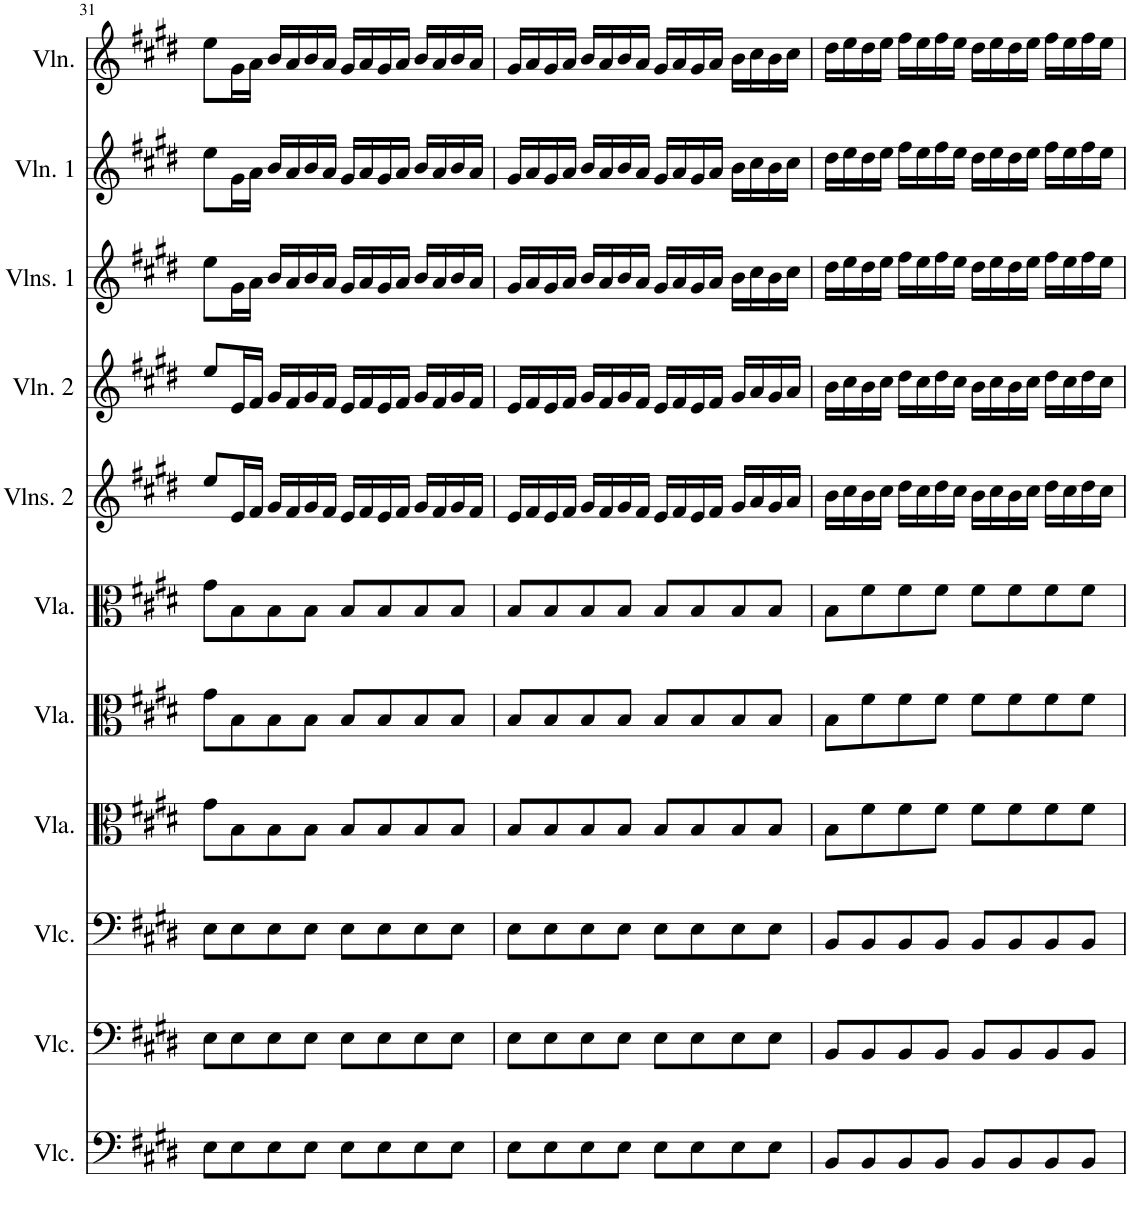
**kern	**kern	**kern	**kern	**kern	**kern	**kern	**kern	**kern	**kern	**kern
*part11	*part10	*part9	*part8	*part7	*part6	*part5	*part4	*part3	*part2	*part1
*staff11	*staff10	*staff9	*staff8	*staff7	*staff6	*staff5	*staff4	*staff3	*staff2	*staff1
*I"Violoncello	*I"Violoncello	*I"Violoncello	*I"Viola	*I"Viola	*I"Viola	*I"Violins 2	*I"Violin 2	*I"Violins 1	*I"Violin 1	*I"Violin
*I'Vlc.	*I'Vlc.	*I'Vlc.	*I'Vla.	*I'Vla.	*I'Vla.	*I'Vlns. 2	*I'Vln. 2	*I'Vlns. 1	*I'Vln. 1	*I'Vln.
!!LO:PB:g=z
*clefF4	*clefF4	*clefF4	*clefC3	*clefC3	*clefC3	*clefG2	*clefG2	*clefG2	*clefG2	*clefG2
*k[f#c#g#d#]	*k[f#c#g#d#]	*k[f#c#g#d#]	*k[f#c#g#d#]	*k[f#c#g#d#]	*k[f#c#g#d#]	*k[f#c#g#d#]	*k[f#c#g#d#]	*k[f#c#g#d#]	*k[f#c#g#d#]	*k[f#c#g#d#]
*M4/4	*M4/4	*M4/4	*M4/4	*M4/4	*M4/4	*M4/4	*M4/4	*M4/4	*M4/4	*M4/4
=31	=31	=31	=31	=31	=31	=31	=31	=31	=31	=31
8E\L	8E\L	8E\L	8g#\L	8g#\L	8g#\L	8ee/L	8ee/L	8ee\L	8ee\L	8ee\L
8E\	8E\	8E\	8B\	8B\	8B\	16e/L	16e/L	16g#\L	16g#\L	16g#\L
.	.	.	.	.	.	16f#/JJ	16f#/JJ	16a\JJ	16a\JJ	16a\JJ
8E\	8E\	8E\	8B\	8B\	8B\	16g#/LL	16g#/LL	16b/LL	16b/LL	16b/LL
.	.	.	.	.	.	16f#/	16f#/	16a/	16a/	16a/
8E\J	8E\J	8E\J	8B\J	8B\J	8B\J	16g#/	16g#/	16b/	16b/	16b/
.	.	.	.	.	.	16f#/JJ	16f#/JJ	16a/JJ	16a/JJ	16a/JJ
8E\L	8E\L	8E\L	8B/L	8B/L	8B/L	16e/LL	16e/LL	16g#/LL	16g#/LL	16g#/LL
.	.	.	.	.	.	16f#/	16f#/	16a/	16a/	16a/
8E\	8E\	8E\	8B/	8B/	8B/	16e/	16e/	16g#/	16g#/	16g#/
.	.	.	.	.	.	16f#/JJ	16f#/JJ	16a/JJ	16a/JJ	16a/JJ
8E\	8E\	8E\	8B/	8B/	8B/	16g#/LL	16g#/LL	16b/LL	16b/LL	16b/LL
.	.	.	.	.	.	16f#/	16f#/	16a/	16a/	16a/
8E\J	8E\J	8E\J	8B/J	8B/J	8B/J	16g#/	16g#/	16b/	16b/	16b/
.	.	.	.	.	.	16f#/JJ	16f#/JJ	16a/JJ	16a/JJ	16a/JJ
=32	=32	=32	=32	=32	=32	=32	=32	=32	=32	=32
8E\L	8E\L	8E\L	8B/L	8B/L	8B/L	16e/LL	16e/LL	16g#/LL	16g#/LL	16g#/LL
.	.	.	.	.	.	16f#/	16f#/	16a/	16a/	16a/
8E\	8E\	8E\	8B/	8B/	8B/	16e/	16e/	16g#/	16g#/	16g#/
.	.	.	.	.	.	16f#/JJ	16f#/JJ	16a/JJ	16a/JJ	16a/JJ
8E\	8E\	8E\	8B/	8B/	8B/	16g#/LL	16g#/LL	16b/LL	16b/LL	16b/LL
.	.	.	.	.	.	16f#/	16f#/	16a/	16a/	16a/
8E\J	8E\J	8E\J	8B/J	8B/J	8B/J	16g#/	16g#/	16b/	16b/	16b/
.	.	.	.	.	.	16f#/JJ	16f#/JJ	16a/JJ	16a/JJ	16a/JJ
8E\L	8E\L	8E\L	8B/L	8B/L	8B/L	16e/LL	16e/LL	16g#/LL	16g#/LL	16g#/LL
.	.	.	.	.	.	16f#/	16f#/	16a/	16a/	16a/
8E\	8E\	8E\	8B/	8B/	8B/	16e/	16e/	16g#/	16g#/	16g#/
.	.	.	.	.	.	16f#/JJ	16f#/JJ	16a/JJ	16a/JJ	16a/JJ
8E\	8E\	8E\	8B/	8B/	8B/	16g#/LL	16g#/LL	16b\LL	16b\LL	16b\LL
.	.	.	.	.	.	16a/	16a/	16cc#\	16cc#\	16cc#\
8E\J	8E\J	8E\J	8B/J	8B/J	8B/J	16g#/	16g#/	16b\	16b\	16b\
.	.	.	.	.	.	16a/JJ	16a/JJ	16cc#\JJ	16cc#\JJ	16cc#\JJ
=33	=33	=33	=33	=33	=33	=33	=33	=33	=33	=33
8BB/L	8BB/L	8BB/L	8B\L	8B\L	8B\L	16b\LL	16b\LL	16dd#\LL	16dd#\LL	16dd#\LL
.	.	.	.	.	.	16cc#\	16cc#\	16ee\	16ee\	16ee\
8BB/	8BB/	8BB/	8f#\	8f#\	8f#\	16b\	16b\	16dd#\	16dd#\	16dd#\
.	.	.	.	.	.	16cc#\JJ	16cc#\JJ	16ee\JJ	16ee\JJ	16ee\JJ
8BB/	8BB/	8BB/	8f#\	8f#\	8f#\	16dd#\LL	16dd#\LL	16ff#\LL	16ff#\LL	16ff#\LL
.	.	.	.	.	.	16cc#\	16cc#\	16ee\	16ee\	16ee\
8BB/J	8BB/J	8BB/J	8f#\J	8f#\J	8f#\J	16dd#\	16dd#\	16ff#\	16ff#\	16ff#\
.	.	.	.	.	.	16cc#\JJ	16cc#\JJ	16ee\JJ	16ee\JJ	16ee\JJ
8BB/L	8BB/L	8BB/L	8f#\L	8f#\L	8f#\L	16b\LL	16b\LL	16dd#\LL	16dd#\LL	16dd#\LL
.	.	.	.	.	.	16cc#\	16cc#\	16ee\	16ee\	16ee\
8BB/	8BB/	8BB/	8f#\	8f#\	8f#\	16b\	16b\	16dd#\	16dd#\	16dd#\
.	.	.	.	.	.	16cc#\JJ	16cc#\JJ	16ee\JJ	16ee\JJ	16ee\JJ
8BB/	8BB/	8BB/	8f#\	8f#\	8f#\	16dd#\LL	16dd#\LL	16ff#\LL	16ff#\LL	16ff#\LL
.	.	.	.	.	.	16cc#\	16cc#\	16ee\	16ee\	16ee\
8BB/J	8BB/J	8BB/J	8f#\J	8f#\J	8f#\J	16dd#\	16dd#\	16ff#\	16ff#\	16ff#\
.	.	.	.	.	.	16cc#\JJ	16cc#\JJ	16ee\JJ	16ee\JJ	16ee\JJ
=	=	=	=	=	=	=	=	=	=	=
*-	*-	*-	*-	*-	*-	*-	*-	*-	*-	*-
